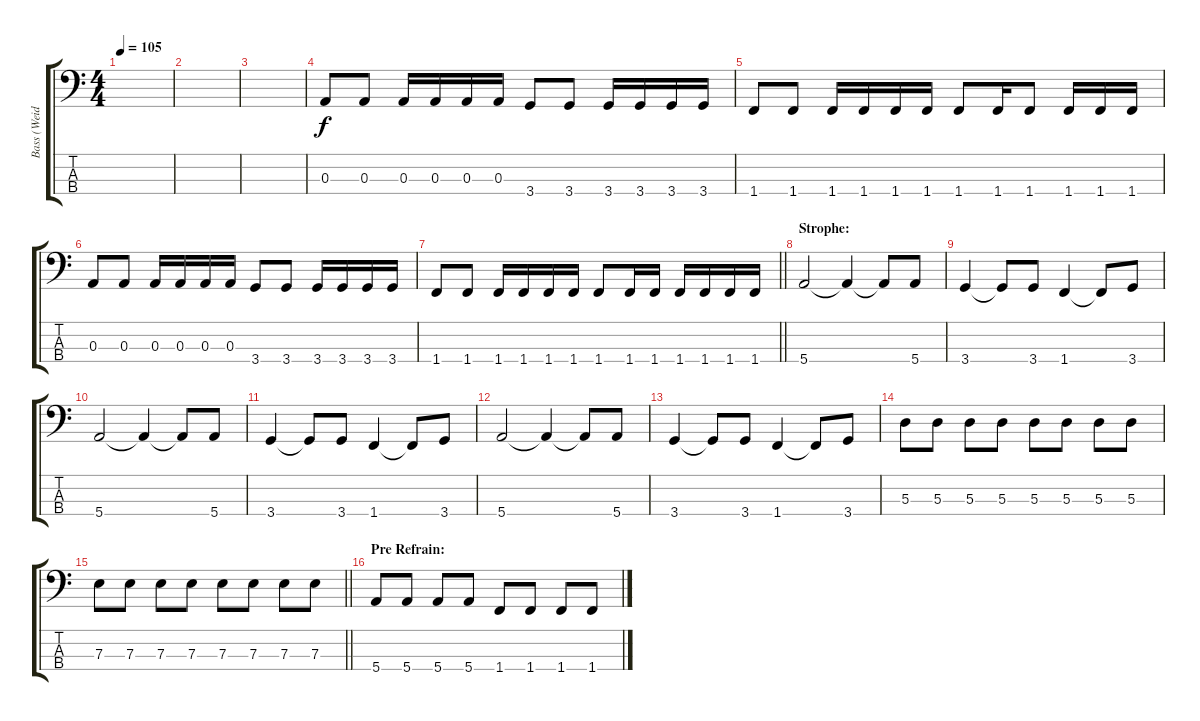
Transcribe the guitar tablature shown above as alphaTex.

\track ("Bass (Weidner)" "Bass (Weid") {instrument electricbasspick}
\staff {score tabs}
\tuning (G2 D2 A1 E1) {hide}
\ts (4 4)
\tempo 105
\clef f4
\ks c
|
|
|
0.3.8 0.3.8 0.3.16 0.3.16 0.3.16 0.3.16 3.4.8 3.4.8 3.4.16 3.4.16 3.4.16 3.4.16 |
1.4.8 1.4.8 1.4.16 1.4.16 1.4.16 1.4.16 1.4.8 1.4.16 1.4.8 1.4.16 1.4.16 1.4.16 |
0.3.8 0.3.8 0.3.16 0.3.16 0.3.16 0.3.16 3.4.8 3.4.8 3.4.16 3.4.16 3.4.16 3.4.16 |
\barLineRight lightlight
1.4.8 1.4.8 1.4.16 1.4.16 1.4.16 1.4.16 1.4.8 1.4.16 1.4.16 1.4.16 1.4.16 1.4.16 1.4.16 |
\section ("" "Strophe:")
5.4.2 5.4{t}.4 5.4{t}.8 5.4.8 |
3.4.4 3.4{t}.8 3.4.8 1.4.4 1.4{t}.8 3.4.8 |
5.4.2 5.4{t}.4 5.4{t}.8 5.4.8 |
3.4.4 3.4{t}.8 3.4.8 1.4.4 1.4{t}.8 3.4.8 |
5.4.2 5.4{t}.4 5.4{t}.8 5.4.8 |
3.4.4 3.4{t}.8 3.4.8 1.4.4 1.4{t}.8 3.4.8 |
5.3.8 5.3.8 5.3.8 5.3.8 5.3.8 5.3.8 5.3.8 5.3.8 |
\barLineRight lightlight
7.3.8 7.3.8 7.3.8 7.3.8 7.3.8 7.3.8 7.3.8 7.3.8 |
\section ("" "Pre Refrain:")
5.4.8 5.4.8 5.4.8 5.4.8 1.4.8 1.4.8 1.4.8 1.4.8
